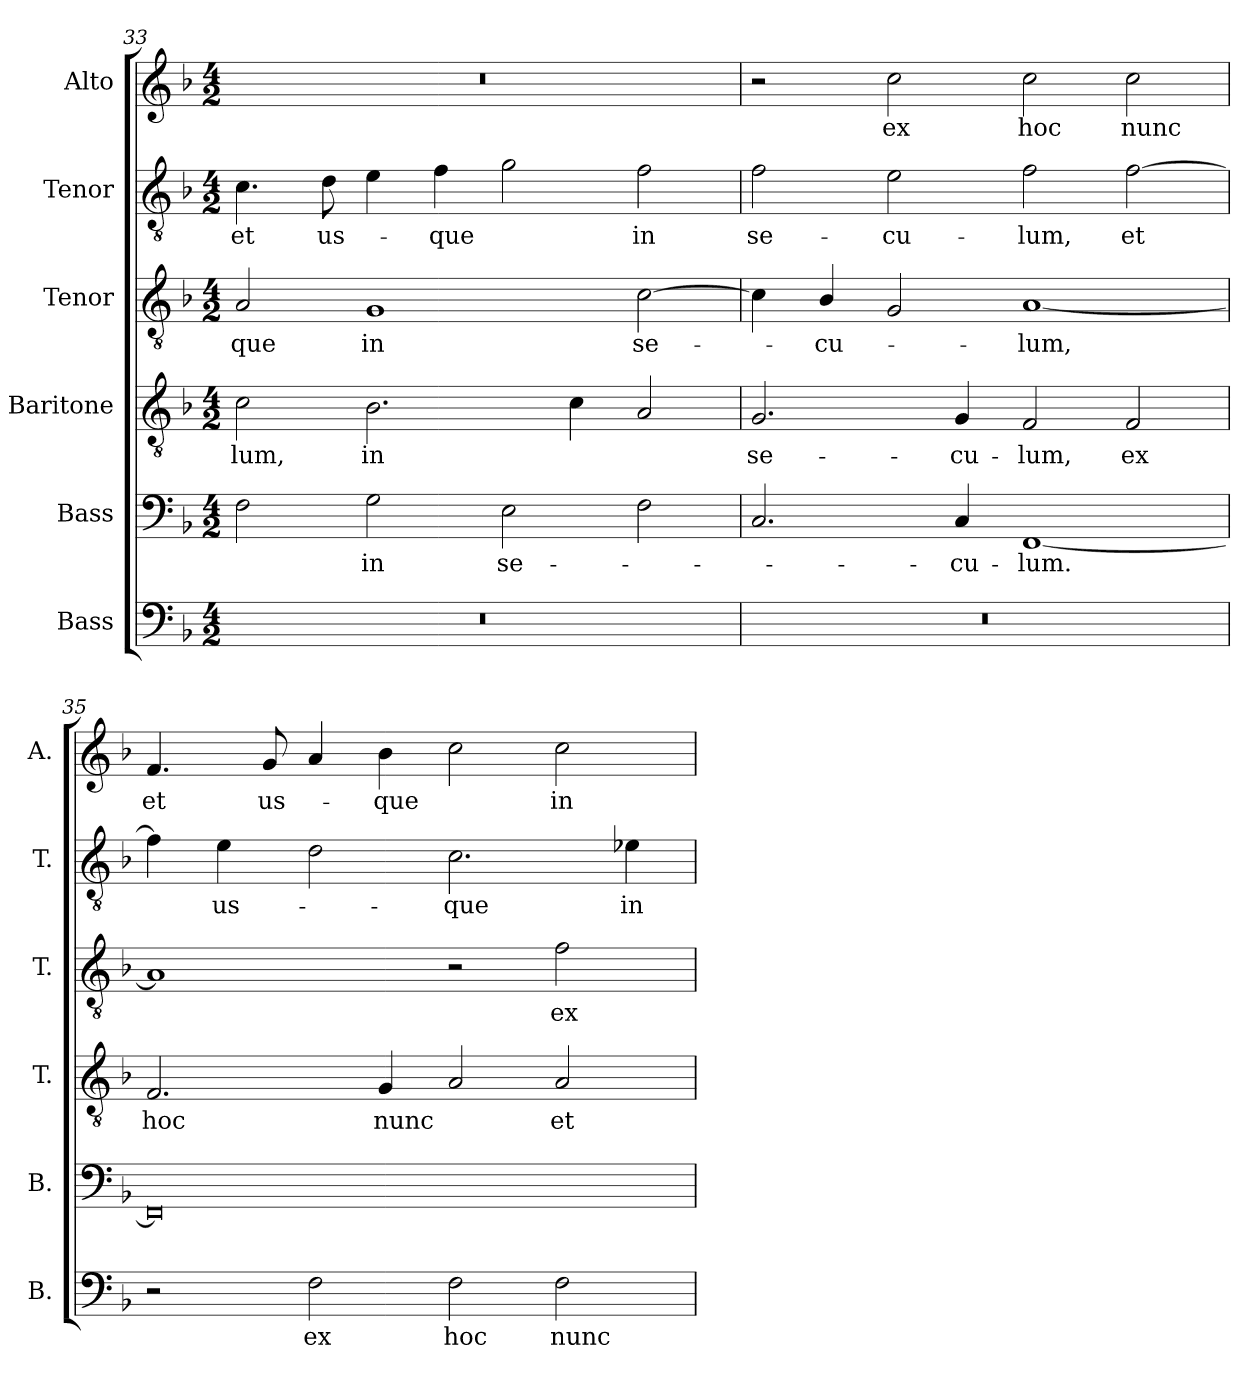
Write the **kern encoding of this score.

**kern	**text	**kern	**text	**kern	**text	**kern	**text	**kern	**text	**kern	**text
*part6	*part6	*part5	*part5	*part4	*part4	*part3	*part3	*part2	*part2	*part1	*part1
*staff6	*staff6	*staff5	*staff5	*staff4	*staff4	*staff3	*staff3	*staff2	*staff2	*staff1	*staff1
*I"Bass	*	*I"Bass	*	*I"Baritone	*	*I"Tenor	*	*I"Tenor	*	*I"Alto	*
*I'B.	*	*I'B.	*	*I'T.	*	*I'T.	*	*I'T.	*	*I'A.	*
*clefF4	*	*clefF4	*	*clefGv2	*	*clefGv2	*	*clefGv2	*	*clefG2	*
*	*	*	*	*ITrd7c12	*	*ITrd7c12	*	*ITrd7c12	*	*	*
*k[b-]	*	*k[b-]	*	*k[b-]	*	*k[b-]	*	*k[b-]	*	*k[b-]	*
*F:	*	*F:	*	*F:	*	*F:	*	*F:	*	*F:	*
*M4/2	*	*M4/2	*	*M4/2	*	*M4/2	*	*M4/2	*	*M4/2	*
=33	=33	=33	=33	=33	=33	=33	=33	=33	=33	=33	=33
!LO:N:vis=1	!	!	!	!	!	!	!	!	!	!	!
!	!	!	!	!	!LO:LY:b:color=#000000	!	!	!	!	!	!
!	!	!	!	!	!	!	!LO:LY:b:color=#000000	!	!	!	!
!	!	!	!	!	!	!	!	!	!LO:LY:b:color=#000000	!LO:N:vis=1	!
0r	.	2Fi\	.	2Ci\	-lum,	2AAi/	-que	4.Ci\	et	0r	.
!	!	!	!	!	!	!	!	!	!LO:LY:b:color=#000000	!	!
.	.	.	.	.	.	.	.	8Di\	us-	.	.
!	!	!	!LO:LY:b:color=#000000	!	!	!	!	!	!	!	!
!	!	!	!	!	!LO:LY:b:color=#000000	!	!	!	!	!	!
!	!	!	!	!	!	!	!LO:LY:b:color=#000000	!	!	!	!
.	.	2Gi\	in	2.BB-i\	in	1GGi	in	4Ei\	.	.	.
!	!	!	!	!	!	!	!	!	!LO:LY:b:color=#000000	!	!
.	.	.	.	.	.	.	.	4Fi\	-que	.	.
!	!	!	!LO:LY:b:color=#000000	!	!	!	!	!	!	!	!
.	.	2Ei\	se-	.	.	.	.	2Gi\	.	.	.
.	.	.	.	4Ci\	.	.	.	.	.	.	.
!	!	!	!	!	!	!	!LO:LY:b:color=#000000	!	!	!	!
!	!	!	!	!	!	!	!	!	!LO:LY:b:color=#000000	!	!
.	.	2Fi\	.	2AAi/	.	[2Ci\	se-	2Fi\	in	.	.
=34	=34	=34	=34	=34	=34	=34	=34	=34	=34	=34	=34
!LO:N:vis=1	!	!	!	!	!	!	!	!	!	!	!
!	!	!	!	!	!LO:LY:b:color=#000000	!	!	!	!	!	!
!	!	!	!	!	!	!	!	!	!LO:LY:b:color=#000000	!	!
0r	.	2.Ci/	.	2.GGi/	se-	4Ci\]	.	2Fi\	se-	2r	.
!	!	!	!	!	!	!	!LO:LY:b:color=#000000	!	!	!	!
.	.	.	.	.	.	4BB-i/	-cu-	.	.	.	.
!	!	!	!	!	!	!	!	!	!LO:LY:b:color=#000000	!	!
!	!	!	!	!	!	!	!	!	!	!	!LO:LY:b:color=#000000
.	.	.	.	.	.	2GGi/	.	2Ei\	-cu-	2cci\	ex
!	!	!	!LO:LY:b:color=#000000	!	!	!	!	!	!	!	!
!	!	!	!	!	!LO:LY:b:color=#000000	!	!	!	!	!	!
.	.	4Ci/	-cu-	4GGi/	-cu-	.	.	.	.	.	.
!	!	!	!LO:LY:b:color=#000000	!	!	!	!	!	!	!	!
!	!	!	!	!	!LO:LY:b:color=#000000	!	!	!	!	!	!
!	!	!	!	!	!	!	!LO:LY:b:color=#000000	!	!	!	!
!	!	!	!	!	!	!	!	!	!LO:LY:b:color=#000000	!	!
!	!	!	!	!	!	!	!	!	!	!	!LO:LY:b:color=#000000
.	.	[1FFi	-lum.	2FFi/	-lum,	[1AAi	-lum,	2Fi\	-lum,	2cci\	hoc
!	!	!	!	!	!LO:LY:b:color=#000000	!	!	!	!	!	!
!	!	!	!	!	!	!	!	!	!LO:LY:b:color=#000000	!	!
!	!	!	!	!	!	!	!	!	!	!	!LO:LY:b:color=#000000
.	.	.	.	2FFi/	ex	.	.	[2Fi\	et	2cci\	nunc
!!LO:LB:g=z
=35	=35	=35	=35	=35	=35	=35	=35	=35	=35	=35	=35
!	!	!	!	!	!LO:LY:b:color=#000000	!	!	!	!	!	!
!	!	!	!	!	!	!	!	!	!	!	!LO:LY:b:color=#000000
2r	.	0FFi]	.	2.FFi/	hoc	1AAi]	.	4Fi\]	.	4.fi/	et
!	!	!	!	!	!	!	!	!	!LO:LY:b:color=#000000	!	!
.	.	.	.	.	.	.	.	4Ei\	us-	.	.
!	!	!	!	!	!	!	!	!	!	!	!LO:LY:b:color=#000000
.	.	.	.	.	.	.	.	.	.	8gi/	us-
!	!LO:LY:b:color=#000000	!	!	!	!	!	!	!	!	!	!
2Fi\	ex	.	.	.	.	.	.	2Di\	.	4ai/	.
!	!	!	!	!	!LO:LY:b:color=#000000	!	!	!	!	!	!
!	!	!	!	!	!	!	!	!	!	!	!LO:LY:b:color=#000000
.	.	.	.	4GGi/	nunc	.	.	.	.	4b-i\	-que
!	!LO:LY:b:color=#000000	!	!	!	!	!	!	!	!	!	!
!	!	!	!	!	!	!	!	!	!LO:LY:b:color=#000000	!	!
2Fi\	hoc	.	.	2AAi/	.	2r	.	2.Ci\	-que	2cci\	.
!	!LO:LY:b:color=#000000	!	!	!	!	!	!	!	!	!	!
!	!	!	!	!	!LO:LY:b:color=#000000	!	!	!	!	!	!
!	!	!	!	!	!	!	!LO:LY:b:color=#000000	!	!	!	!
!	!	!	!	!	!	!	!	!	!	!	!LO:LY:b:color=#000000
2Fi\	nunc	.	.	2AAi/	et	2Fi\	ex	.	.	2cci\	in
!	!	!	!	!	!	!	!	!	!LO:LY:b:color=#000000	!	!
.	.	.	.	.	.	.	.	4E-Xi\	in	.	.
=	=	=	=	=	=	=	=	=	=	=	=
*-	*-	*-	*-	*-	*-	*-	*-	*-	*-	*-	*-
